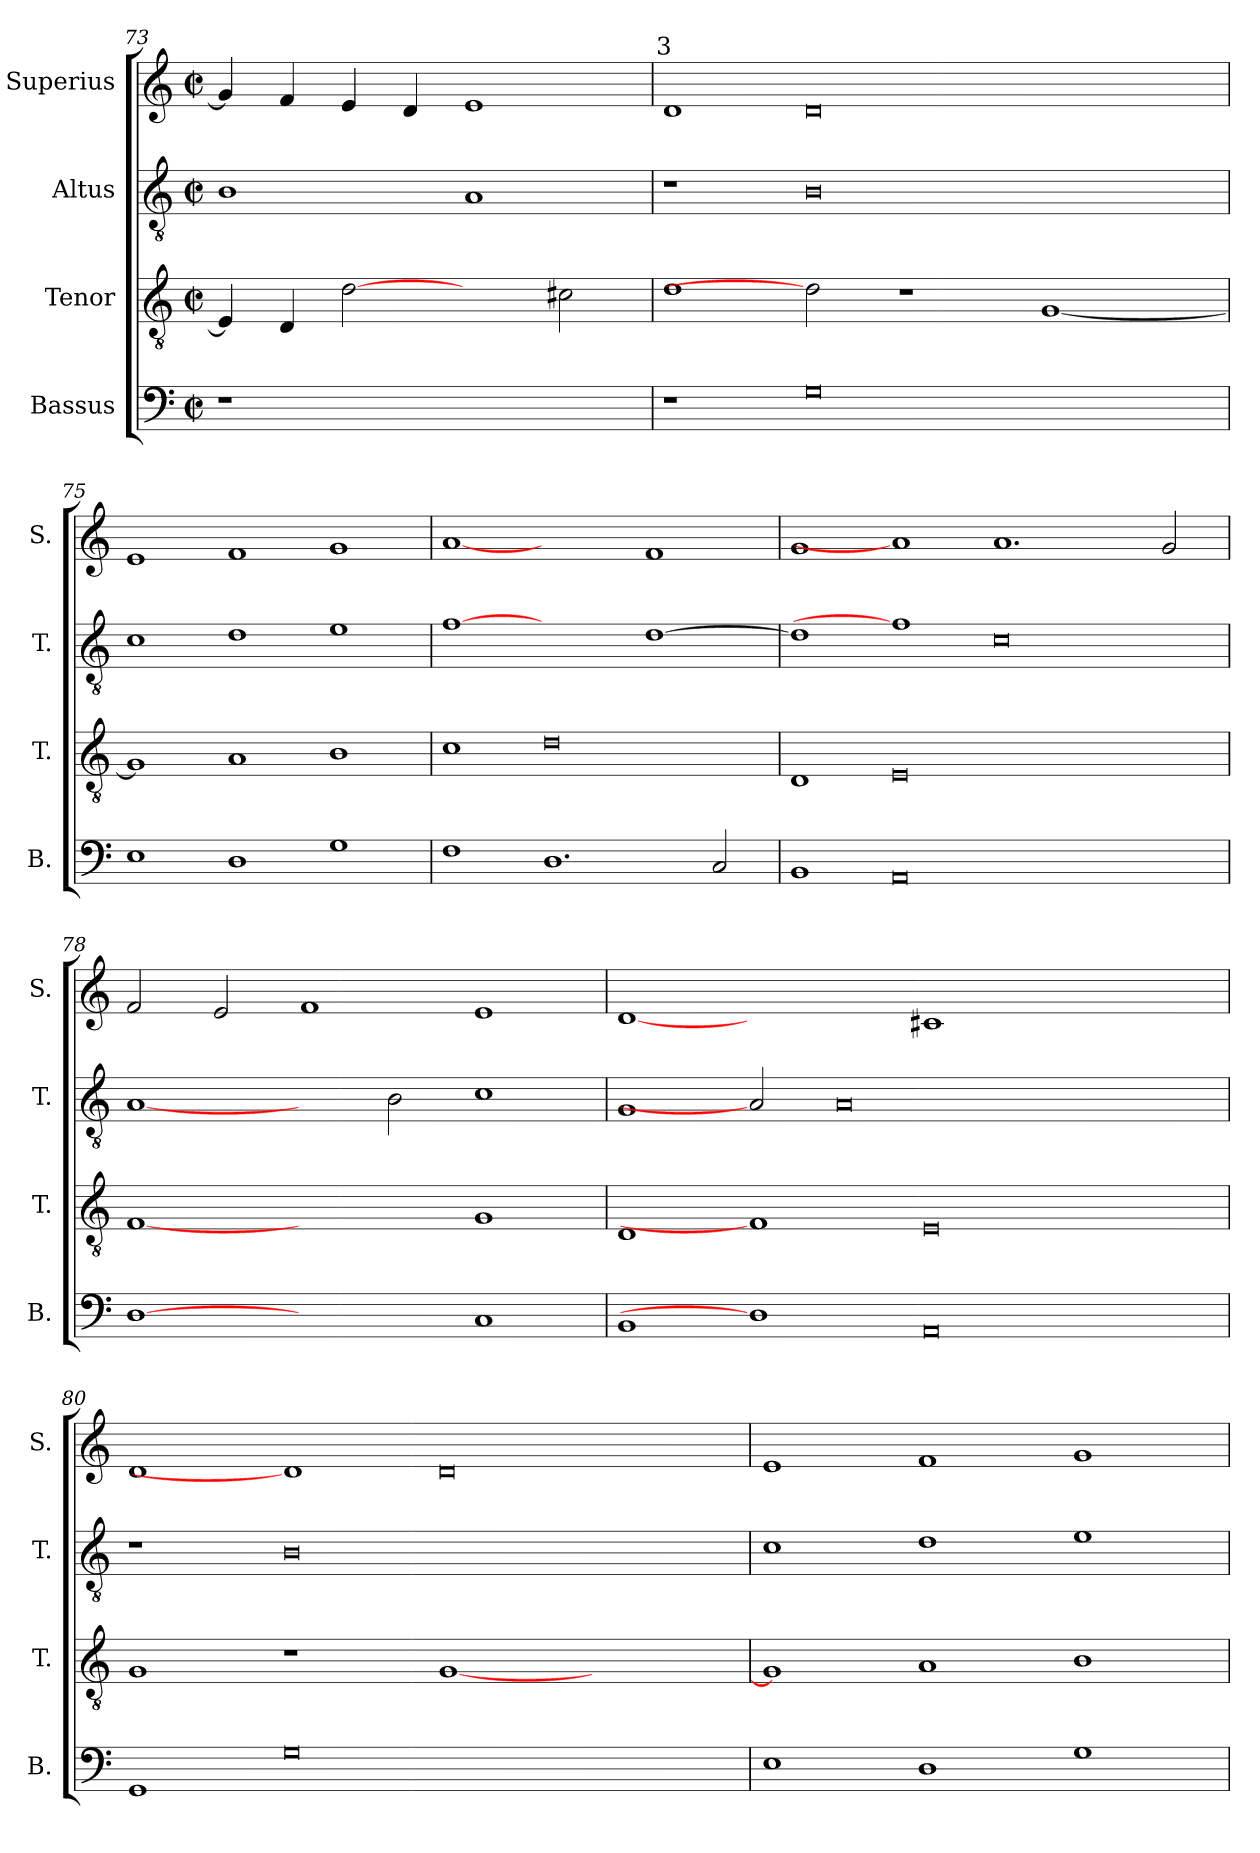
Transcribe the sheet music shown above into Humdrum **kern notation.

**kern	**kern	**kern	**kern
*part4	*part3	*part2	*part1
*staff4	*staff3	*staff2	*staff1
*I"Bassus	*I"Tenor	*I"Altus	*I"Superius
*I'B.	*I'T.	*I'T.	*I'S.
!!LO:PB:g=z
*clefF4	*clefGv2	*clefGv2	*clefG2
*	*ITrd7c12	*ITrd7c12	*
*k[]	*k[]	*k[]	*k[]
*C:	*C:	*C:	*C:
*M2/2	*M2/2	*M2/2	*M2/2
*met(c|)	*met(c|)	*met(c|)	*met(c|)
=73	=73	=73	=73
!LO:N:vis=1	!	!	!
1r	4EEi/]	1BBi	4gi/]
.	4DDi/	.	4fi/
.	[2Di	.	4ei/
.	.	.	4di/
1ryy	2ryy	1AAi	1ei
.	2C#Xi\	.	.
=74	=74	=74	=74
!	!	!	!LO:TX:cj:t=3
1r	1Di	1r	1di
0Gi	2Di]	0BBi	0di
.	1r	.	.
.	[<1GGi	.	.
2ryy	.	2ryy	2ryy
=75	=75	=75	=75
1Ei	1GGi]	1Ci	1ei
1Di	1AAi	1Di	1fi
1Gi	1BBi	1Ei	1gi
=76	=76	=76	=76
1Fi	1Ci	[1Fi	[1ai
1.Di	0Di	1ryy	1ryy
.	.	[>1Di	1fi
2Ci/	.	.	.
!!LO:LB:g=z
=77	=77	=77	=77
1BBi	1DDi	1Di]	1gi
0AAi	0EEi	1Fi]	1ai]
.	.	0Ci	1.ai
1ryy	1ryy	.	.
.	.	.	2gi/
=78	=78	=78	=78
[1Di	[1FFi	[1AAi	2fi/
.	.	.	2ei/
1ryy	1ryy	2ryy	1fi
.	.	2BBi\	.
1Ci	1GGi	1Ci	1ei
=79	=79	=79	=79
1BBi	1DDi	1GGi	[1di
1Di]	1FFi]	2AAi]	1ryy
.	.	0AAi	.
0AAi	0EEi	.	1c#Xi
.	.	.	1ryy
.	.	2ryy	.
=80	=80	=80	=80
1GGi	1GGi	1r	1di
0Gi	1r	0BBi	1di]
.	[<1GGi	.	0di
1ryy	1ryy	1ryy	.
=81	=81	=81	=81
1Ei	1GGi]	1Ci	1ei
1Di	1AAi	1Di	1fi
1Gi	1BBi	1Ei	1gi
=	=	=	=
*-	*-	*-	*-
